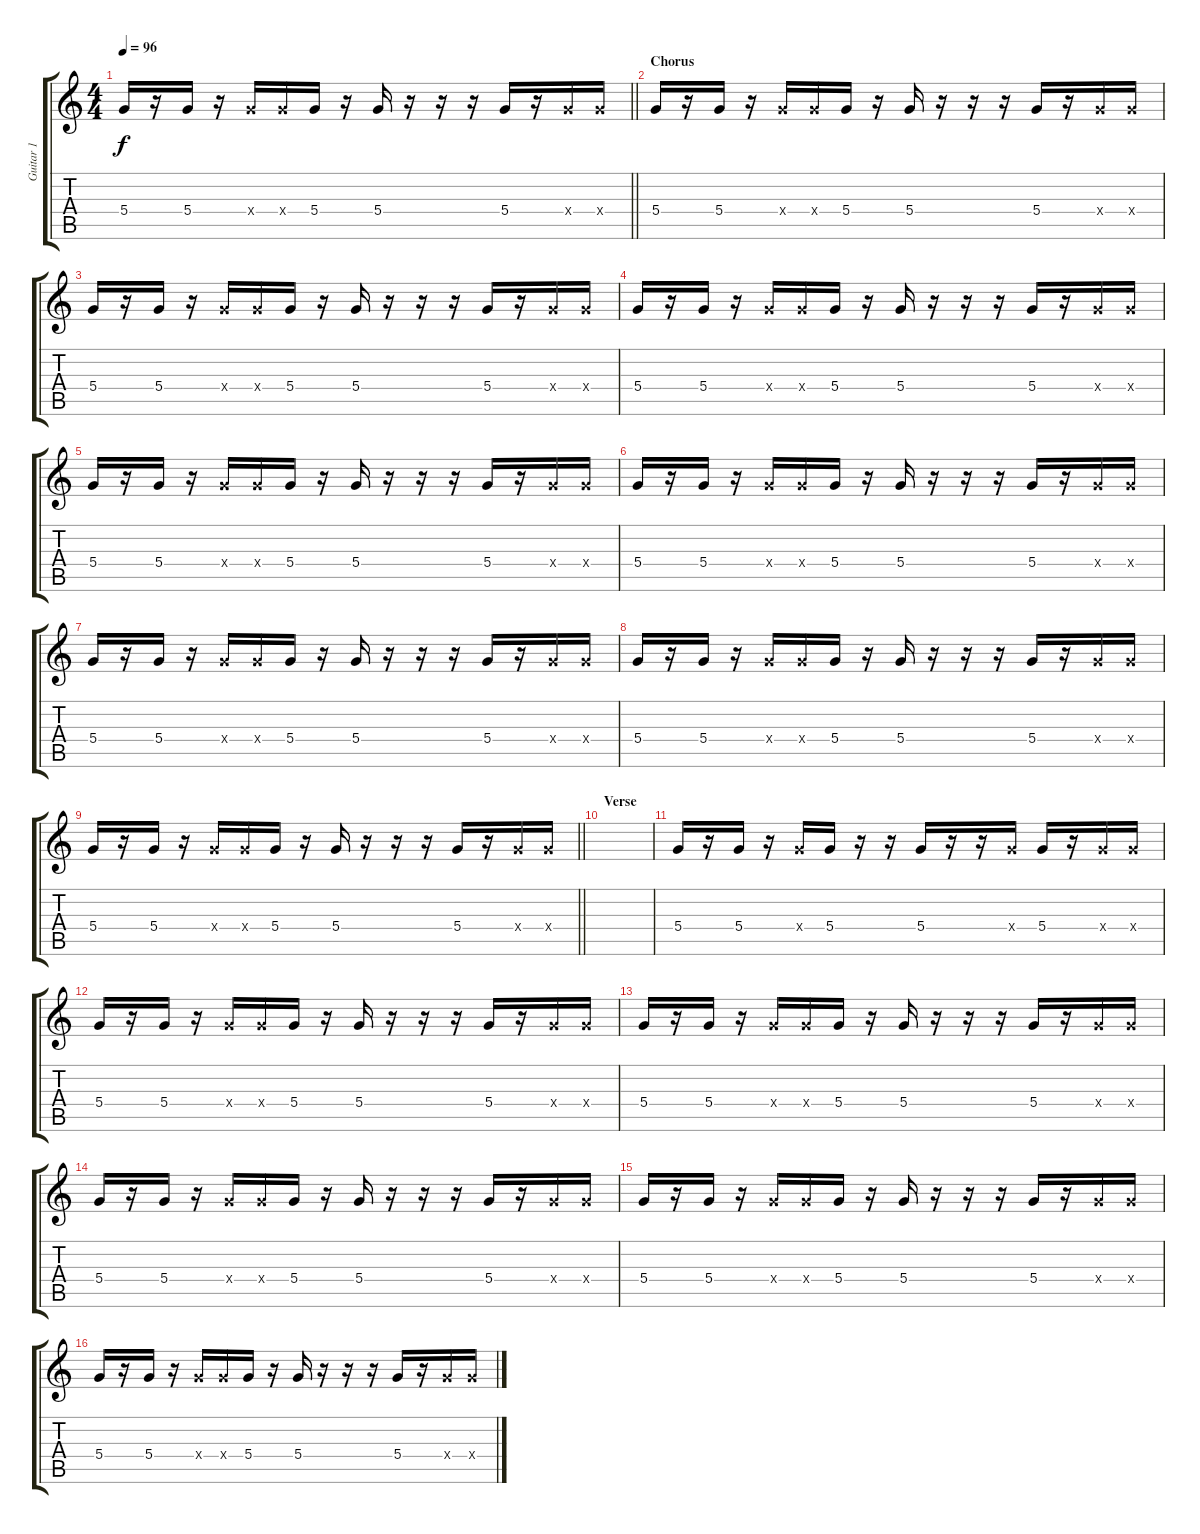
\track ("Guitar 1" "Guitar 1") {instrument electricguitarjazz}
\staff {score tabs}
\tuning (E4 B3 G3 D3 A2 E2) {hide}
\ts (4 4)
\tempo 96
\clef g2
\barLineRight lightlight
\ks c
5.4.16{dy f} r.16 5.4.16 r.16 5.4{x}.16 5.4{x}.16 5.4.16 r.16 5.4.16 r.16 r.16 r.16 5.4.16 r.16 5.4{x}.16 5.4{x}.16 |
\section ("" "Chorus")
5.4.16 r.16 5.4.16 r.16 5.4{x}.16 5.4{x}.16 5.4.16 r.16 5.4.16 r.16 r.16 r.16 5.4.16 r.16 5.4{x}.16 5.4{x}.16 |
5.4.16 r.16 5.4.16 r.16 5.4{x}.16 5.4{x}.16 5.4.16 r.16 5.4.16 r.16 r.16 r.16 5.4.16 r.16 5.4{x}.16 5.4{x}.16 |
5.4.16 r.16 5.4.16 r.16 5.4{x}.16 5.4{x}.16 5.4.16 r.16 5.4.16 r.16 r.16 r.16 5.4.16 r.16 5.4{x}.16 5.4{x}.16 |
5.4.16 r.16 5.4.16 r.16 5.4{x}.16 5.4{x}.16 5.4.16 r.16 5.4.16 r.16 r.16 r.16 5.4.16 r.16 5.4{x}.16 5.4{x}.16 |
5.4.16 r.16 5.4.16 r.16 5.4{x}.16 5.4{x}.16 5.4.16 r.16 5.4.16 r.16 r.16 r.16 5.4.16 r.16 5.4{x}.16 5.4{x}.16 |
5.4.16 r.16 5.4.16 r.16 5.4{x}.16 5.4{x}.16 5.4.16 r.16 5.4.16 r.16 r.16 r.16 5.4.16 r.16 5.4{x}.16 5.4{x}.16 |
5.4.16 r.16 5.4.16 r.16 5.4{x}.16 5.4{x}.16 5.4.16 r.16 5.4.16 r.16 r.16 r.16 5.4.16 r.16 5.4{x}.16 5.4{x}.16 |
\barLineRight lightlight
5.4.16 r.16 5.4.16 r.16 5.4{x}.16 5.4{x}.16 5.4.16 r.16 5.4.16 r.16 r.16 r.16 5.4.16 r.16 5.4{x}.16 5.4{x}.16 |
\section ("" "Verse")
|
5.4.16 r.16 5.4.16 r.16 5.4{x}.16 5.4.16 r.16 r.16 5.4.16 r.16 r.16 5.4{x}.16 5.4.16 r.16 5.4{x}.16 5.4{x}.16 |
5.4.16 r.16 5.4.16 r.16 5.4{x}.16 5.4{x}.16 5.4.16 r.16 5.4.16 r.16 r.16 r.16 5.4.16 r.16 5.4{x}.16 5.4{x}.16 |
5.4.16 r.16 5.4.16 r.16 5.4{x}.16 5.4{x}.16 5.4.16 r.16 5.4.16 r.16 r.16 r.16 5.4.16 r.16 5.4{x}.16 5.4{x}.16 |
5.4.16 r.16 5.4.16 r.16 5.4{x}.16 5.4{x}.16 5.4.16 r.16 5.4.16 r.16 r.16 r.16 5.4.16 r.16 5.4{x}.16 5.4{x}.16 |
5.4.16 r.16 5.4.16 r.16 5.4{x}.16 5.4{x}.16 5.4.16 r.16 5.4.16 r.16 r.16 r.16 5.4.16 r.16 5.4{x}.16 5.4{x}.16 |
5.4.16 r.16 5.4.16 r.16 5.4{x}.16 5.4{x}.16 5.4.16 r.16 5.4.16 r.16 r.16 r.16 5.4.16 r.16 5.4{x}.16 5.4{x}.16
